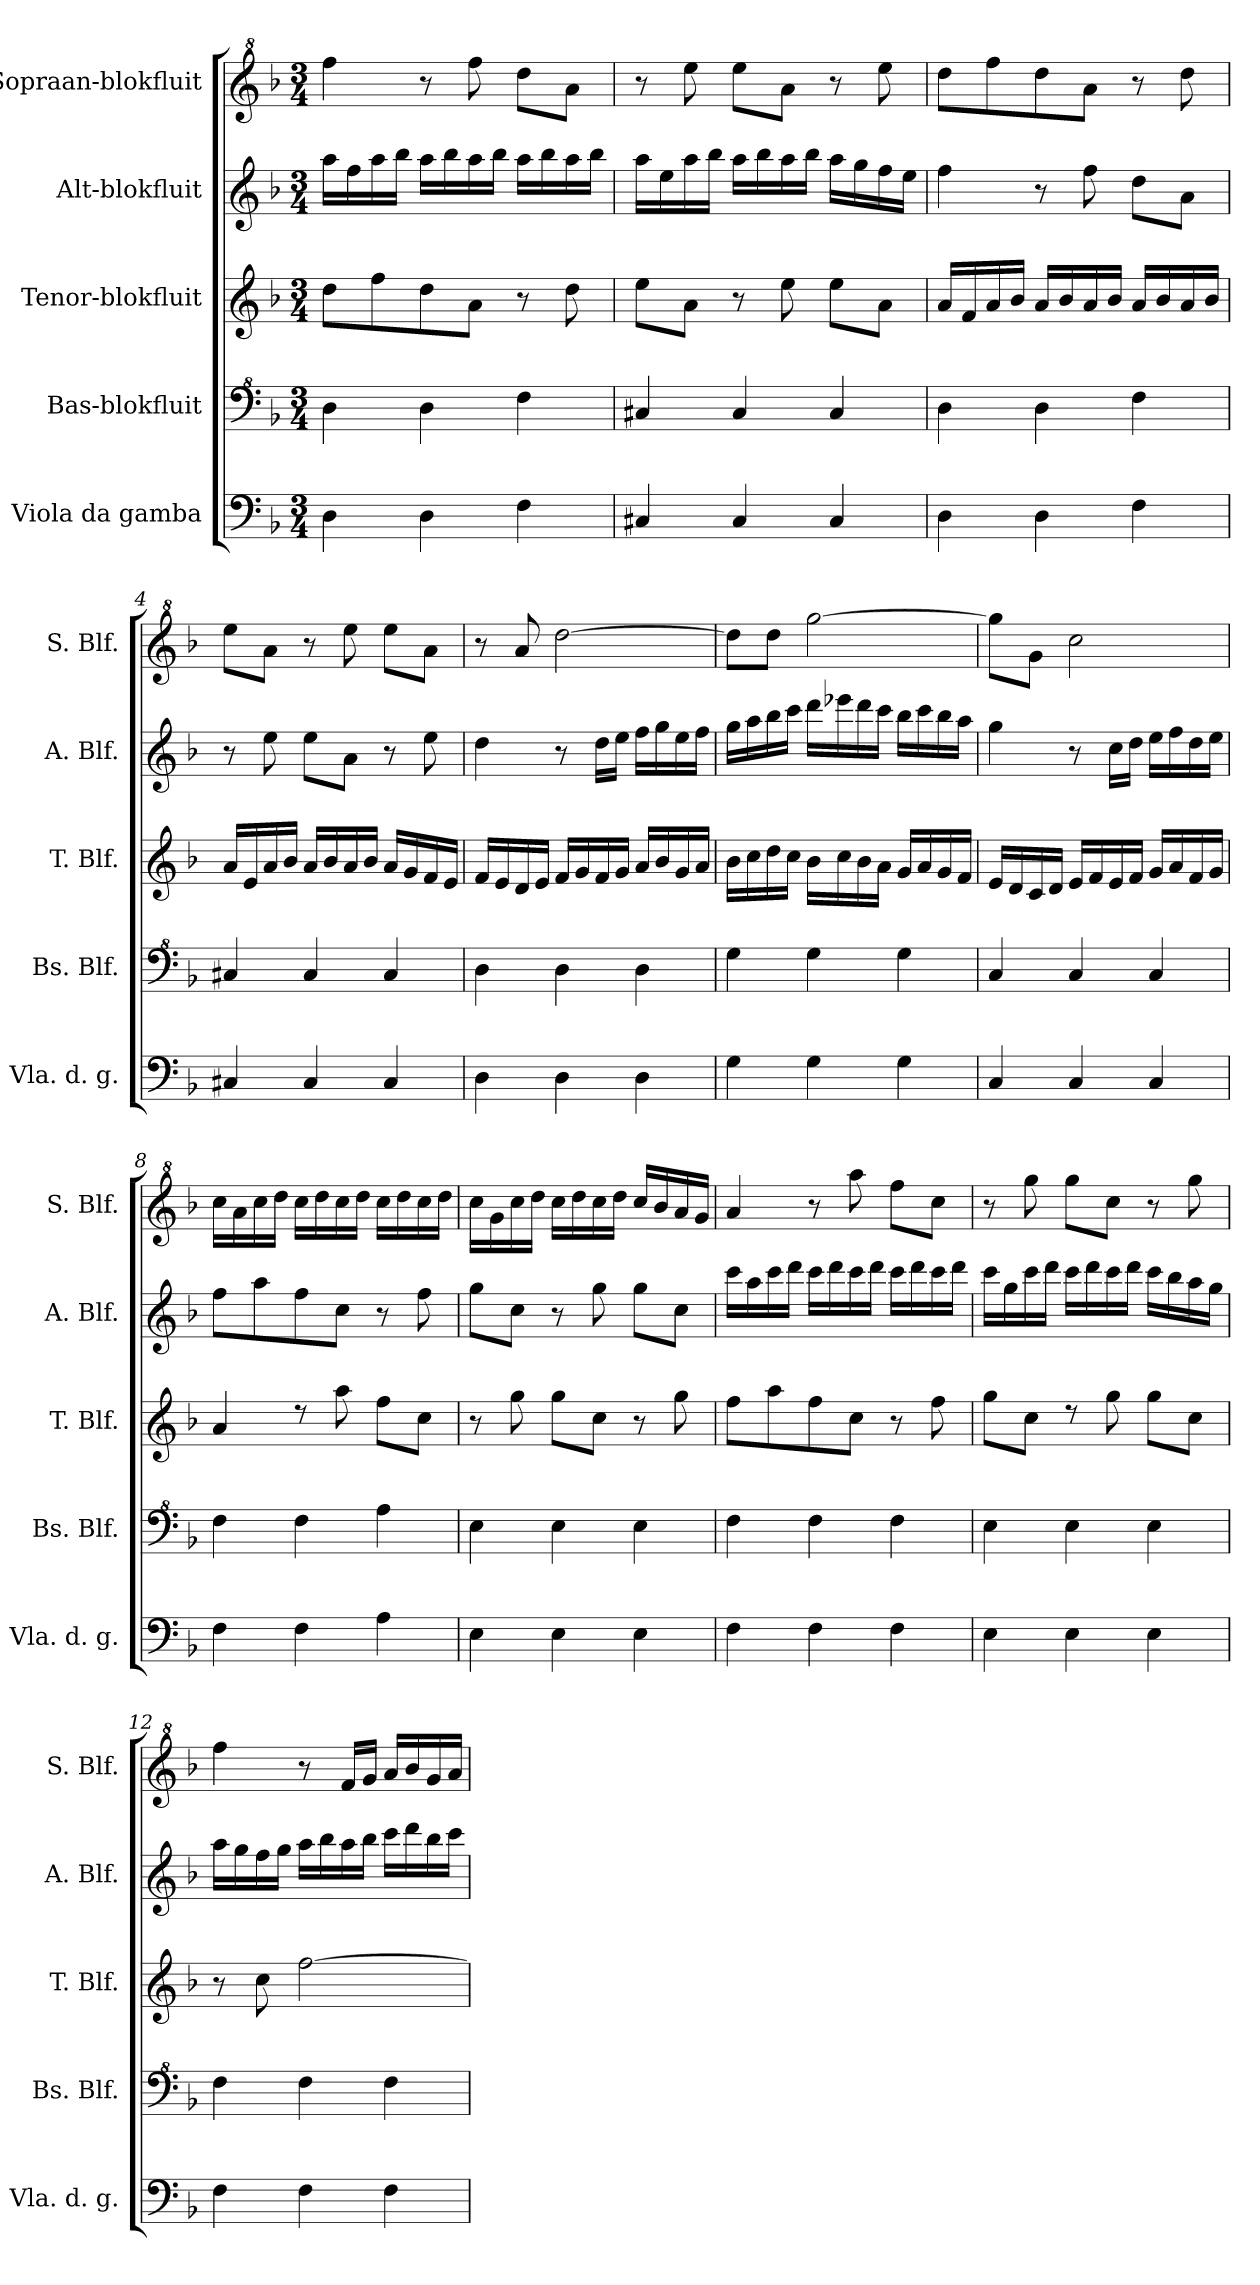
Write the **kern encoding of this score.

**kern	**kern	**kern	**kern	**kern
*part5	*part4	*part3	*part2	*part1
*staff5	*staff4	*staff3	*staff2	*staff1
*I"Viola da gamba	*I"Bas-blokfluit	*I"Tenor-blokfluit	*I"Alt-blokfluit	*I"Sopraan-blokfluit
*I'Vla. d. g.	*I'Bs. Blf.	*I'T. Blf.	*I'A. Blf.	*I'S. Blf.
*clefF4	*clefF^4	*clefG2	*clefG2	*clefG^2
*k[b-]	*k[b-]	*k[b-]	*k[b-]	*k[b-]
*M3/4	*M3/4	*M3/4	*M3/4	*M3/4
*MM50	*MM50	*MM50	*MM50	*MM50
=1	=1	=1	=1	=1
4D\	4d\	8dd\L	16aa\LL	4fff\
.	.	.	16ff\	.
.	.	8ff\	16aa\	.
.	.	.	16bb-\JJ	.
4D\	4d\	8dd\	16aa\LL	8r
.	.	.	16bb-\	.
.	.	8a\J	16aa\	8fff\
.	.	.	16bb-\JJ	.
4F\	4f\	8r	16aa\LL	8ddd\L
.	.	.	16bb-\	.
.	.	8dd\	16aa\	8aa\J
.	.	.	16bb-\JJ	.
=2	=2	=2	=2	=2
4C#X/	4c#X/	8ee\L	16aa\LL	8r
.	.	.	16ee\	.
.	.	8a\J	16aa\	8eee\
.	.	.	16bb-\JJ	.
4C#/	4c#/	8r	16aa\LL	8eee\L
.	.	.	16bb-\	.
.	.	8ee\	16aa\	8aa\J
.	.	.	16bb-\JJ	.
4C#/	4c#/	8ee\L	16aa\LL	8r
.	.	.	16gg\	.
.	.	8a\J	16ff\	8eee\
.	.	.	16ee\JJ	.
!!LO:LB:g=z
=3	=3	=3	=3	=3
4D\	4d\	16a/LL	4ff\	8ddd\L
.	.	16f/	.	.
.	.	16a/	.	8fff\
.	.	16b-/JJ	.	.
4D\	4d\	16a/LL	8r	8ddd\
.	.	16b-/	.	.
.	.	16a/	8ff\	8aa\J
.	.	16b-/JJ	.	.
4F\	4f\	16a/LL	8dd\L	8r
.	.	16b-/	.	.
.	.	16a/	8a\J	8ddd\
.	.	16b-/JJ	.	.
=4	=4	=4	=4	=4
4C#X/	4c#X/	16a/LL	8r	8eee\L
.	.	16e/	.	.
.	.	16a/	8ee\	8aa\J
.	.	16b-/JJ	.	.
4C#/	4c#/	16a/LL	8ee\L	8r
.	.	16b-/	.	.
.	.	16a/	8a\J	8eee\
.	.	16b-/JJ	.	.
4C#/	4c#/	16a/LL	8r	8eee\L
.	.	16g/	.	.
.	.	16f/	8ee\	8aa\J
.	.	16e/JJ	.	.
=5	=5	=5	=5	=5
4D\	4d\	16f/LL	4dd\	8r
.	.	16e/	.	.
.	.	16d/	.	8aa/
.	.	16e/JJ	.	.
4D\	4d\	16f/LL	8r	[2ddd\
.	.	16g/	.	.
.	.	16f/	16dd\LL	.
.	.	16g/JJ	16ee\JJ	.
4D\	4d\	16a/LL	16ff\LL	.
.	.	16b-/	16gg\	.
.	.	16g/	16ee\	.
.	.	16a/JJ	16ff\JJ	.
!!LO:LB:g=z
=6	=6	=6	=6	=6
4G\	4g\	16b-\LL	16gg\LL	8ddd\L]
.	.	16cc\	16aa\	.
.	.	16dd\	16bb-\	8ddd\J
.	.	16cc\JJ	16ccc\JJ	.
4G\	4g\	16b-\LL	16ddd\LL	[2ggg\
.	.	16cc\	16eee-X\	.
.	.	16b-\	16ddd\	.
.	.	16a\JJ	16ccc\JJ	.
4G\	4g\	16g/LL	16bb-\LL	.
.	.	16a/	16ccc\	.
.	.	16g/	16bb-\	.
.	.	16f/JJ	16aa\JJ	.
=7	=7	=7	=7	=7
4C/	4c/	16e/LL	4gg\	8ggg\L]
.	.	16d/	.	.
.	.	16c/	.	8gg\J
.	.	16d/JJ	.	.
4C/	4c/	16e/LL	8r	2ccc\
.	.	16f/	.	.
.	.	16e/	16cc\LL	.
.	.	16f/JJ	16dd\JJ	.
4C/	4c/	16g/LL	16ee\LL	.
.	.	16a/	16ff\	.
.	.	16f/	16dd\	.
.	.	16g/JJ	16ee\JJ	.
=8	=8	=8	=8	=8
4F\	4f\	4a/	8ff\L	16ccc\LL
.	.	.	.	16aa\
.	.	.	8aa\	16ccc\
.	.	.	.	16ddd\JJ
4F\	4f\	8rdd	8ff\	16ccc\LL
.	.	.	.	16ddd\
.	.	8aa\	8cc\J	16ccc\
.	.	.	.	16ddd\JJ
4A\	4a\	8ff\L	8r	16ccc\LL
.	.	.	.	16ddd\
.	.	8cc\J	8ff\	16ccc\
.	.	.	.	16ddd\JJ
!!LO:PB:g=z
=9	=9	=9	=9	=9
4E\	4e\	8r	8gg\L	16ccc\LL
.	.	.	.	16gg\
.	.	8gg\	8cc\J	16ccc\
.	.	.	.	16ddd\JJ
4E\	4e\	8gg\L	8r	16ccc\LL
.	.	.	.	16ddd\
.	.	8cc\J	8gg\	16ccc\
.	.	.	.	16ddd\JJ
4E\	4e\	8r	8gg\L	16ccc/LL
.	.	.	.	16bb-/
.	.	8gg\	8cc\J	16aa/
.	.	.	.	16gg/JJ
=10	=10	=10	=10	=10
4F\	4f\	8ff\L	16ccc\LL	4aa/
.	.	.	16aa\	.
.	.	8aa\	16ccc\	.
.	.	.	16ddd\JJ	.
4F\	4f\	8ff\	16ccc\LL	8r
.	.	.	16ddd\	.
.	.	8cc\J	16ccc\	8aaa\
.	.	.	16ddd\JJ	.
4F\	4f\	8r	16ccc\LL	8fff\L
.	.	.	16ddd\	.
.	.	8ff\	16ccc\	8ccc\J
.	.	.	16ddd\JJ	.
!!LO:LB:g=z
=11	=11	=11	=11	=11
4E\	4e\	8gg\L	16ccc\LL	8r
.	.	.	16gg\	.
.	.	8cc\J	16ccc\	8ggg\
.	.	.	16ddd\JJ	.
4E\	4e\	8rdd	16ccc\LL	8ggg\L
.	.	.	16ddd\	.
.	.	8gg\	16ccc\	8ccc\J
.	.	.	16ddd\JJ	.
4E\	4e\	8gg\L	16ccc\LL	8r
.	.	.	16bb-\	.
.	.	8cc\J	16aa\	8ggg\
.	.	.	16gg\JJ	.
=12	=12	=12	=12	=12
4F\	4f\	8r	16aa\LL	4fff\
.	.	.	16gg\	.
.	.	8cc\	16ff\	.
.	.	.	16gg\JJ	.
4F\	4f\	[2ff\	16aa\LL	8r
.	.	.	16bb-\	.
.	.	.	16aa\	16ff/LL
.	.	.	16bb-\JJ	16gg/JJ
4F\	4f\	.	16ccc\LL	16aa/LL
.	.	.	16ddd\	16bb-/
.	.	.	16bb-\	16gg/
.	.	.	16ccc\JJ	16aa/JJ
=	=	=	=	=
*-	*-	*-	*-	*-
